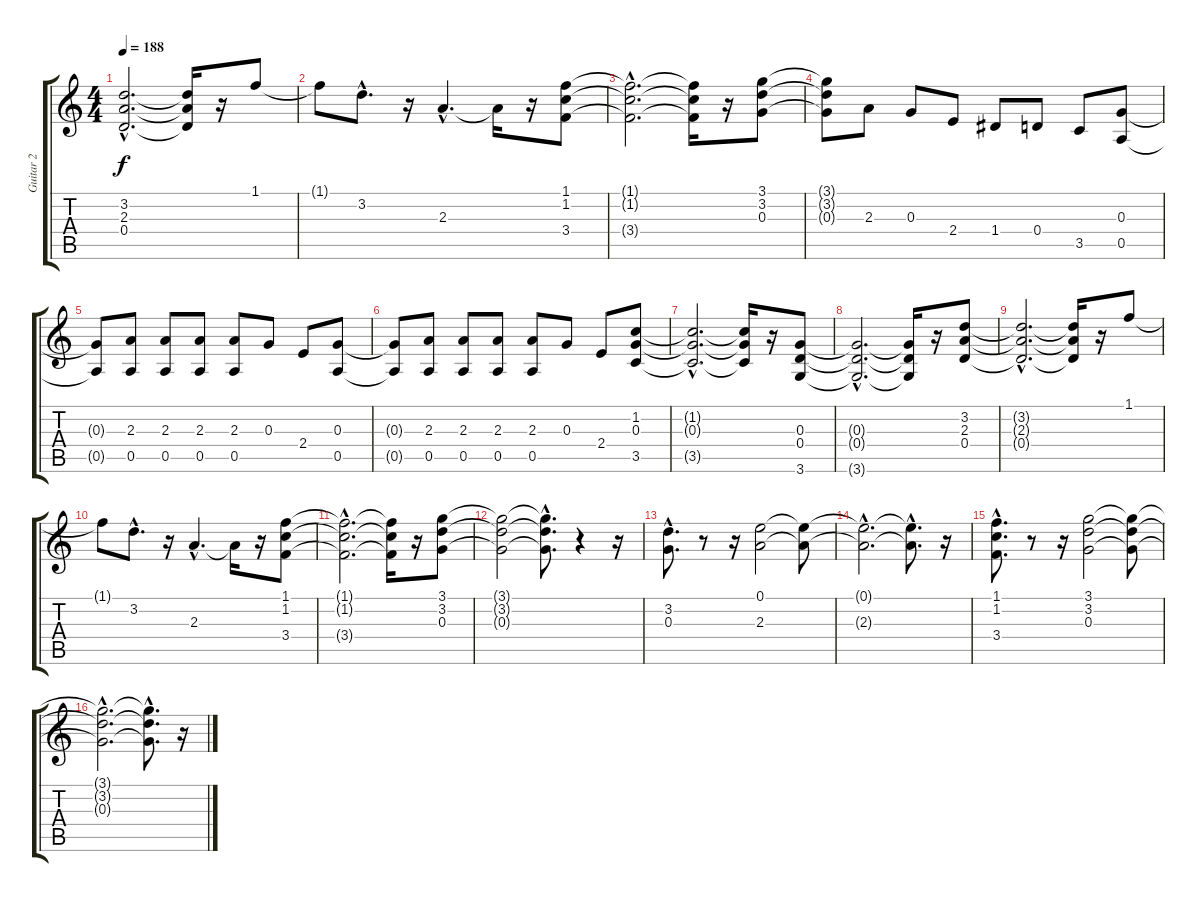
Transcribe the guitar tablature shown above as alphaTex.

\track ("Guitar 2" "Guitar 2") {instrument distortionguitar}
\staff {score tabs}
\tuning (E4 B3 G3 D3 A2 E2) {hide}
\ts (4 4)
\tempo 188
\clef g2
\ks c
(3.2{hac t} 2.3{hac t} 0.4{hac t}).2{d dy f} (3.2{t} 2.3{t} 0.4{t}).16 r.16 1.1.8 |
1.1{t}.8 3.2{hac}.8{d} r.16 2.3{hac}.4{d} 2.3{t}.16 r.16 (1.1 1.2 3.4).8 |
(1.1{hac t} 1.2{hac t} 3.4{hac t}).2{d} (1.1{t} 1.2{t} 3.4{t}).16 r.16 (3.1 3.2 0.3).8 |
(3.1{t} 3.2{t} 0.3{t}).8 2.3.8 0.3.8 2.4.8 1.4.8 0.4.8 3.5.8 (0.3 0.5).8 |
(0.3{t} 0.5{t}).8 (2.3 0.5).8 (2.3 0.5).8 (2.3 0.5).8 (2.3 0.5).8 0.3.8 2.4.8 (0.3 0.5).8 |
(0.3{t} 0.5{t}).8 (2.3 0.5).8 (2.3 0.5).8 (2.3 0.5).8 (2.3 0.5).8 0.3.8 2.4.8 (1.2 0.3 3.5).8 |
(1.2{hac t} 0.3{hac t} 3.5{hac t}).2{d} (1.2{t} 0.3{t} 3.5{t}).16 r.16 (0.3 0.4 3.6).8 |
(0.3{hac t} 0.4{hac t} 3.6{hac t}).2{d} (0.3{t} 0.4{t} 3.6{t}).16 r.16 (3.2 2.3 0.4).8 |
(3.2{hac t} 2.3{hac t} 0.4{hac t}).2{d} (3.2{t} 2.3{t} 0.4{t}).16 r.16 1.1.8 |
1.1{t}.8 3.2{hac}.8{d} r.16 2.3{hac}.4{d} 2.3{t}.16 r.16 (1.1 1.2 3.4).8 |
(1.1{hac t} 1.2{hac t} 3.4{hac t}).2{d} (1.1{t} 1.2{t} 3.4{t}).16 r.16 (3.1 3.2 0.3).8 |
(3.1{t} 3.2{t} 0.3{t}).2 (3.1{hac t} 3.2{hac t} 0.3{hac t}).8{d} r.4 r.16 |
(3.2{hac} 0.3{hac}).8{d} r.8 r.16 (0.1 2.3).2 (0.1{t} 2.3{t}).8 |
(0.1{hac t} 2.3{hac t}).2{d} (0.1{hac t} 2.3{hac t}).8{d} r.16 |
(1.1{hac} 1.2{hac} 3.4{hac}).8{d} r.8 r.16 (3.1 3.2 0.3).2 (3.1{t} 3.2{t} 0.3{t}).8 |
(3.1{hac t} 3.2{hac t} 0.3{hac t}).2{d} (3.1{hac t} 3.2{hac t} 0.3{hac t}).8{d} r.16
